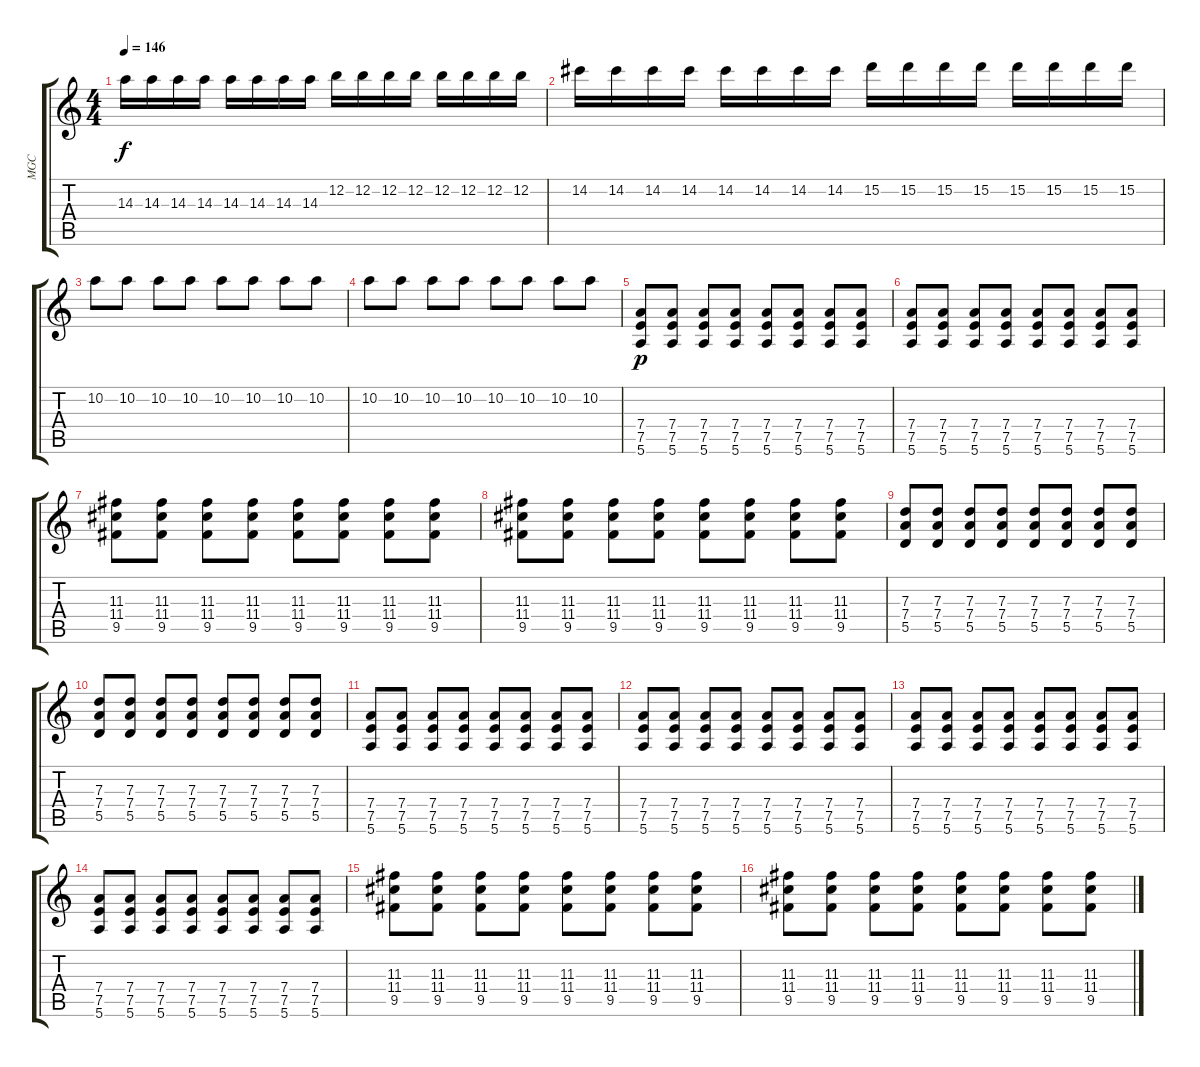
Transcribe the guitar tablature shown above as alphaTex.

\track ("MGC" "MGC") {instrument overdrivenguitar}
\staff {score tabs}
\tuning (E4 B3 G3 D3 A2 E2) {hide}
\ts (4 4)
\tempo 146
\clef g2
\ks c
14.3.16{dy f} 14.3.16 14.3.16 14.3.16 14.3.16 14.3.16 14.3.16 14.3.16 12.2.16 12.2.16 12.2.16 12.2.16 12.2.16 12.2.16 12.2.16 12.2.16 |
14.2.16 14.2.16 14.2.16 14.2.16 14.2.16 14.2.16 14.2.16 14.2.16 15.2.16 15.2.16 15.2.16 15.2.16 15.2.16 15.2.16 15.2.16 15.2.16 |
10.2.8 10.2.8 10.2.8 10.2.8 10.2.8 10.2.8 10.2.8 10.2.8 |
10.2.8 10.2.8 10.2.8 10.2.8 10.2.8 10.2.8 10.2.8 10.2.8 |
(7.4 7.5 5.6).8{dy p} (7.4 7.5 5.6).8 (7.4 7.5 5.6).8 (7.4 7.5 5.6).8 (7.4 7.5 5.6).8 (7.4 7.5 5.6).8 (7.4 7.5 5.6).8 (7.4 7.5 5.6).8 |
(7.4 7.5 5.6).8 (7.4 7.5 5.6).8 (7.4 7.5 5.6).8 (7.4 7.5 5.6).8 (7.4 7.5 5.6).8 (7.4 7.5 5.6).8 (7.4 7.5 5.6).8 (7.4 7.5 5.6).8 |
(11.3 11.4 9.5).8 (11.3 11.4 9.5).8 (11.3 11.4 9.5).8 (11.3 11.4 9.5).8 (11.3 11.4 9.5).8 (11.3 11.4 9.5).8 (11.3 11.4 9.5).8 (11.3 11.4 9.5).8 |
(11.3 11.4 9.5).8 (11.3 11.4 9.5).8 (11.3 11.4 9.5).8 (11.3 11.4 9.5).8 (11.3 11.4 9.5).8 (11.3 11.4 9.5).8 (11.3 11.4 9.5).8 (11.3 11.4 9.5).8 |
(7.3 7.4 5.5).8 (7.3 7.4 5.5).8 (7.3 7.4 5.5).8 (7.3 7.4 5.5).8 (7.3 7.4 5.5).8 (7.3 7.4 5.5).8 (7.3 7.4 5.5).8 (7.3 7.4 5.5).8 |
(7.3 7.4 5.5).8 (7.3 7.4 5.5).8 (7.3 7.4 5.5).8 (7.3 7.4 5.5).8 (7.3 7.4 5.5).8 (7.3 7.4 5.5).8 (7.3 7.4 5.5).8 (7.3 7.4 5.5).8 |
(7.4 7.5 5.6).8 (7.4 7.5 5.6).8 (7.4 7.5 5.6).8 (7.4 7.5 5.6).8 (7.4 7.5 5.6).8 (7.4 7.5 5.6).8 (7.4 7.5 5.6).8 (7.4 7.5 5.6).8 |
(7.4 7.5 5.6).8 (7.4 7.5 5.6).8 (7.4 7.5 5.6).8 (7.4 7.5 5.6).8 (7.4 7.5 5.6).8 (7.4 7.5 5.6).8 (7.4 7.5 5.6).8 (7.4 7.5 5.6).8 |
(7.4 7.5 5.6).8 (7.4 7.5 5.6).8 (7.4 7.5 5.6).8 (7.4 7.5 5.6).8 (7.4 7.5 5.6).8 (7.4 7.5 5.6).8 (7.4 7.5 5.6).8 (7.4 7.5 5.6).8 |
(7.4 7.5 5.6).8 (7.4 7.5 5.6).8 (7.4 7.5 5.6).8 (7.4 7.5 5.6).8 (7.4 7.5 5.6).8 (7.4 7.5 5.6).8 (7.4 7.5 5.6).8 (7.4 7.5 5.6).8 |
(11.3 11.4 9.5).8 (11.3 11.4 9.5).8 (11.3 11.4 9.5).8 (11.3 11.4 9.5).8 (11.3 11.4 9.5).8 (11.3 11.4 9.5).8 (11.3 11.4 9.5).8 (11.3 11.4 9.5).8 |
(11.3 11.4 9.5).8 (11.3 11.4 9.5).8 (11.3 11.4 9.5).8 (11.3 11.4 9.5).8 (11.3 11.4 9.5).8 (11.3 11.4 9.5).8 (11.3 11.4 9.5).8 (11.3 11.4 9.5).8
